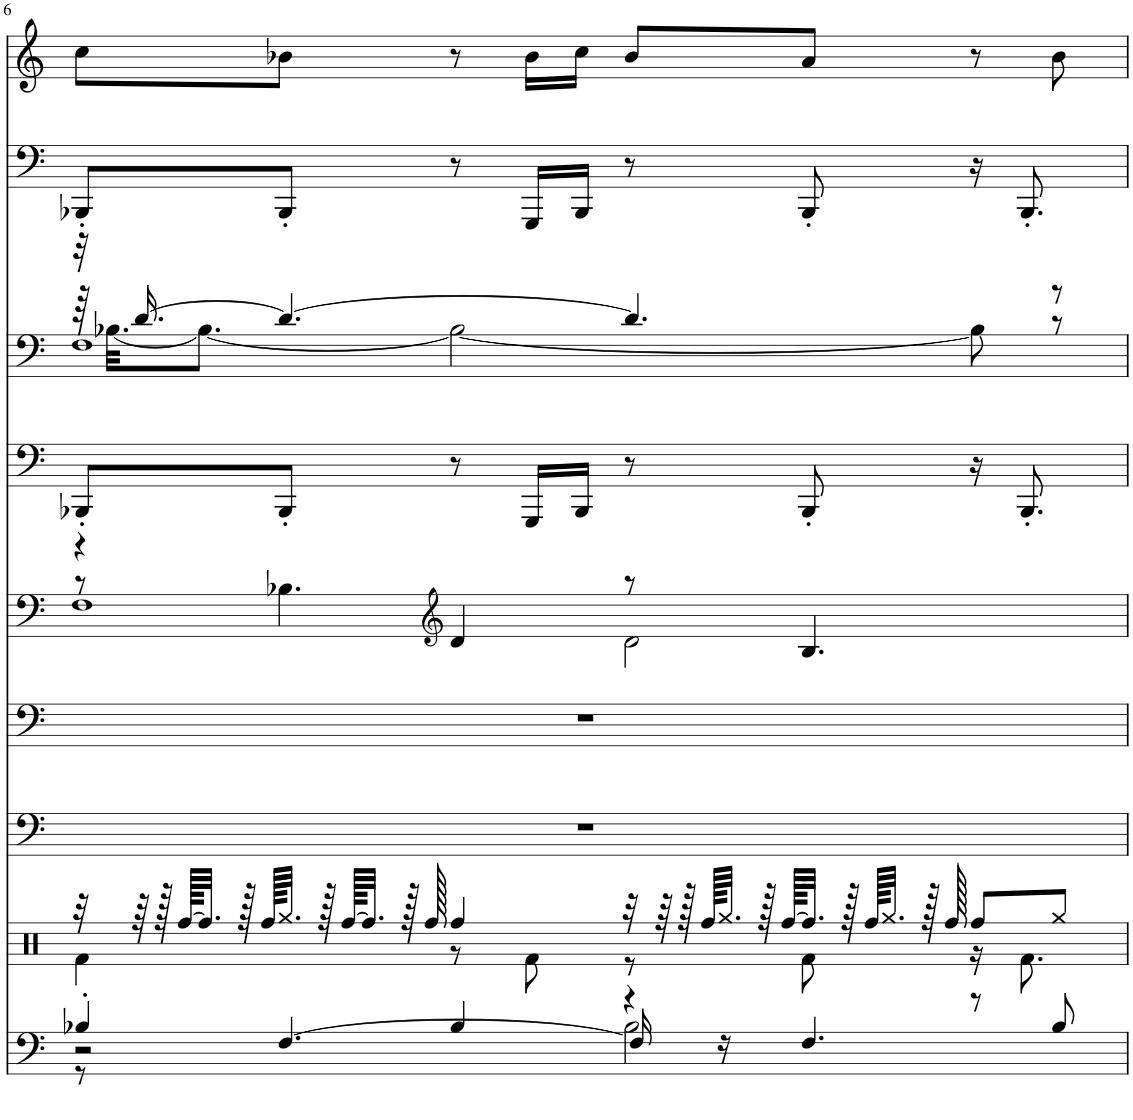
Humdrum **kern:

**kern	**kern	**kern	**kern	**kern	**kern	**kern	**kern	**kern
*part9	*part8	*part7	*part6	*part5	*part4	*part3	*part2	*part1
*staff9	*staff8	*staff7	*staff6	*staff5	*staff4	*staff3	*staff2	*staff1
*I"Clean Guitar	*I"Percussion	*I"Muted Guitar	*I"Muted Guitar	*I"Overdrive Gtr	*I"Fretless Bass	*I"Steel Gtr.	*I"Synth Bass 1	*I"Bandoneon, Intuition
!!LO:PB:g=z
*clefF4	*clefX	*clefF4	*clefF4	*clefF4	*clefF4	*clefF4	*clefF4	*clefG2
*k[]	*k[]	*k[]	*k[]	*k[]	*k[]	*k[]	*k[]	*k[]
*M4/4	*M4/4	*M4/4	*M4/4	*M4/4	*M4/4	*M4/4	*M4/4	*M4/4
=6	=6	=6	=6	=6	=6	=6	=6	=6
*^	*^	*	*	*^	*	*^	*	*
*	*^	*	*	*	*	*	*^	*	*	*^	*	*
4B-X'/	2r	8r	32r	4Rf\	1r	1r	4r	8r	1F	8BBB-X'/L	32r	64r	1F	8BBB-X'/L	8cc\L
.	.	.	.	.	.	.	.	.	.	.	.	[32.B-X\KKL	.	.	.
.	.	.	64r	.	.	.	.	.	.	.	[16.d/	.	.	.	.
.	.	.	128r	.	.	.	.	.	.	.	.	.	.	.	.
.	.	.	[128Rff/KKLLL	.	.	.	.	.	.	.	.	.	.	.	.
.	.	.	32.Rff/JJJ]	.	.	.	.	.	.	.	.	8.B-\J_	.	.	.
.	.	.	128r	.	.	.	.	.	.	.	.	.	.	.	.
.	.	.	128Rff/KKLLL	.	.	.	.	.	.	.	.	.	.	.	.
.	.	[4.F/	32.Rgg/JJJ	.	.	.	.	4.B-X\	.	8BBB-'/J	4.d/_	.	.	8BBB-'/J	8b-X\J
.	.	.	128r	.	.	.	.	.	.	.	.	.	.	.	.
.	.	.	[128Rff/KKLLL	.	.	.	.	.	.	.	.	.	.	.	.
.	.	.	32.Rff/JJJ]	.	.	.	.	.	.	.	.	.	.	.	.
.	.	.	128r	.	.	.	.	.	.	.	.	.	.	.	.
.	.	.	128Rff/	.	.	.	.	.	.	.	.	.	.	.	.
*	*	*	*	*	*	*	*clefG2	*	*	*	*	*	*	*	*
4B-/	.	.	4Rff/	8r	.	.	4d/	.	.	8r	.	2B-\_	.	8r	8r
.	.	.	.	8Rf\	.	.	.	.	.	16GGG/LL	.	.	.	16GGG/LL	16b-\LL
.	.	.	.	.	.	.	.	.	.	16BBB-/JJ	.	.	.	16BBB-/JJ	16cc\JJ
4r	2B-\	16F/]	32r	8r	.	.	8r	2d\	.	8r	4.d/]	.	.	8r	8b-/L
.	.	.	64r	.	.	.	.	.	.	.	.	.	.	.	.
.	.	.	128r	.	.	.	.	.	.	.	.	.	.	.	.
.	.	.	128Rff/KKLLL	.	.	.	.	.	.	.	.	.	.	.	.
.	.	16r	32.Rgg/JJJ	.	.	.	.	.	.	.	.	.	.	.	.
.	.	.	128r	.	.	.	.	.	.	.	.	.	.	.	.
.	.	.	[128Rff/KKLLL	.	.	.	.	.	.	.	.	.	.	.	.
.	.	4.F/	32.Rff/JJJ]	8Rf\	.	.	4.B-/	.	.	8BBB-'/	.	.	.	8BBB-'/	8a/J
.	.	.	128r	.	.	.	.	.	.	.	.	.	.	.	.
.	.	.	128Rff/KKLLL	.	.	.	.	.	.	.	.	.	.	.	.
.	.	.	32.Rgg/JJJ	.	.	.	.	.	.	.	.	.	.	.	.
.	.	.	128r	.	.	.	.	.	.	.	.	.	.	.	.
.	.	.	128Rff/	.	.	.	.	.	.	.	.	.	.	.	.
8r	.	.	8Rff/L	16r	.	.	.	.	.	16r	.	8B-\]	.	16r	8r
.	.	.	.	8.Rf\	.	.	.	.	.	8.BBB-'/	.	.	.	8.BBB-'/	.
8B-/	.	.	8Rgg/J	.	.	.	.	.	.	.	8r	8r	.	.	8b-\
*v	*v	*v	*	*	*	*	*v	*v	*v	*	*v	*v	*v	*	*
*	*v	*v	*	*	*	*	*	*	*
=	=	=	=	=	=	=	=	=
*-	*-	*-	*-	*-	*-	*-	*-	*-
